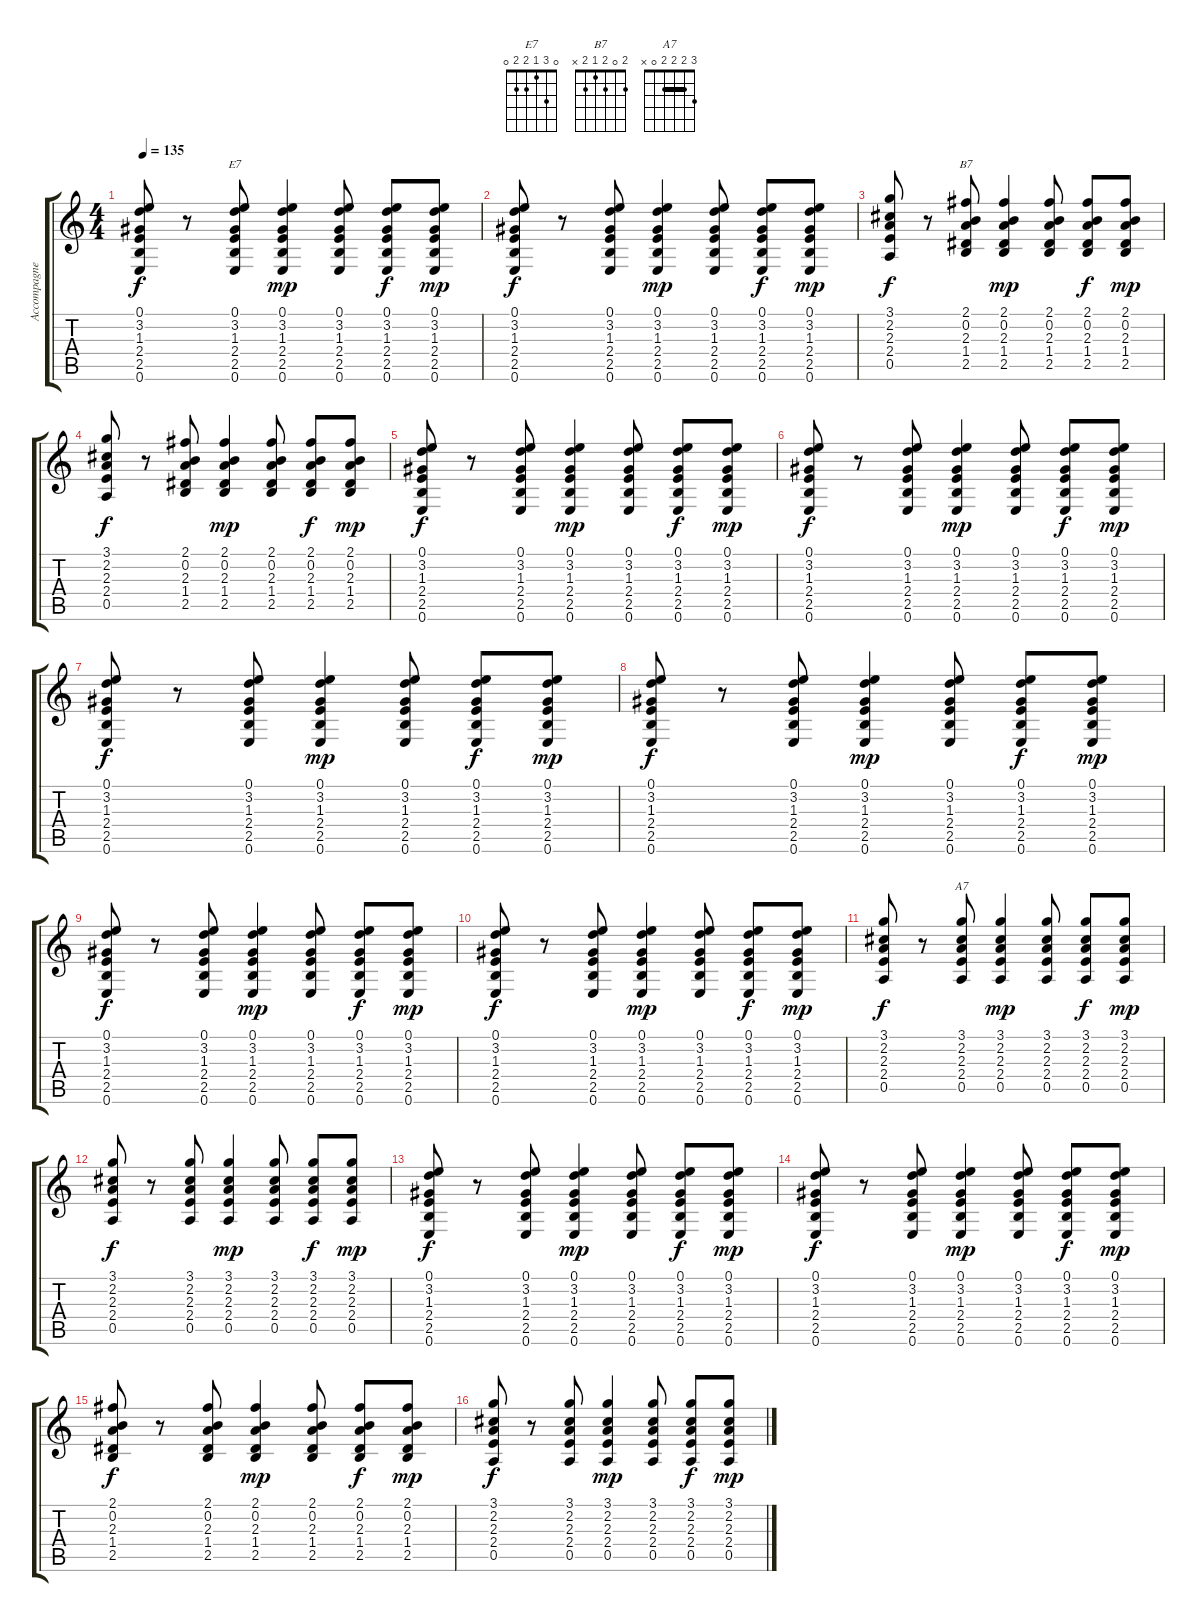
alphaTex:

\track ("Accompagnement" "Accompagne") {instrument electricguitarjazz}
\staff {score tabs}
\tuning (E4 B3 G3 D3 A2 E2) {hide}
\chord ("E7" 0 3 1 2 2 0)
\chord ("B7" 2 0 2 1 2 x)
\chord ("A7" 3 2 2 2 0 x) {barre 2}
\ts (4 4)
\tempo 135
\clef g2
\ks c
(0.1 3.2 1.3 2.4 2.5 0.6).8{dy f} r.8 (0.1 3.2 1.3 2.4 2.5 0.6).8{ch "E7"} (0.1 3.2 1.3 2.4 2.5 0.6).4{dy mp} (0.1 3.2 1.3 2.4 2.5 0.6).8 (0.1 3.2 1.3 2.4 2.5 0.6).8{dy f} (0.1 3.2 1.3 2.4 2.5 0.6).8{dy mp} |
(0.1 3.2 1.3 2.4 2.5 0.6).8{dy f} r.8 (0.1 3.2 1.3 2.4 2.5 0.6).8 (0.1 3.2 1.3 2.4 2.5 0.6).4{dy mp} (0.1 3.2 1.3 2.4 2.5 0.6).8 (0.1 3.2 1.3 2.4 2.5 0.6).8{dy f} (0.1 3.2 1.3 2.4 2.5 0.6).8{dy mp} |
(3.1 2.2 2.3 2.4 0.5).8{dy f} r.8 (2.1 0.2 2.3 1.4 2.5).8{ch "B7"} (2.1 0.2 2.3 1.4 2.5).4{dy mp} (2.1 0.2 2.3 1.4 2.5).8 (2.1 0.2 2.3 1.4 2.5).8{dy f} (2.1 0.2 2.3 1.4 2.5).8{dy mp} |
(3.1 2.2 2.3 2.4 0.5).8{dy f} r.8 (2.1 0.2 2.3 1.4 2.5).8 (2.1 0.2 2.3 1.4 2.5).4{dy mp} (2.1 0.2 2.3 1.4 2.5).8 (2.1 0.2 2.3 1.4 2.5).8{dy f} (2.1 0.2 2.3 1.4 2.5).8{dy mp} |
(0.1 3.2 1.3 2.4 2.5 0.6).8{dy f} r.8 (0.1 3.2 1.3 2.4 2.5 0.6).8 (0.1 3.2 1.3 2.4 2.5 0.6).4{dy mp} (0.1 3.2 1.3 2.4 2.5 0.6).8 (0.1 3.2 1.3 2.4 2.5 0.6).8{dy f} (0.1 3.2 1.3 2.4 2.5 0.6).8{dy mp} |
(0.1 3.2 1.3 2.4 2.5 0.6).8{dy f} r.8 (0.1 3.2 1.3 2.4 2.5 0.6).8 (0.1 3.2 1.3 2.4 2.5 0.6).4{dy mp} (0.1 3.2 1.3 2.4 2.5 0.6).8 (0.1 3.2 1.3 2.4 2.5 0.6).8{dy f} (0.1 3.2 1.3 2.4 2.5 0.6).8{dy mp} |
(0.1 3.2 1.3 2.4 2.5 0.6).8{dy f} r.8 (0.1 3.2 1.3 2.4 2.5 0.6).8 (0.1 3.2 1.3 2.4 2.5 0.6).4{dy mp} (0.1 3.2 1.3 2.4 2.5 0.6).8 (0.1 3.2 1.3 2.4 2.5 0.6).8{dy f} (0.1 3.2 1.3 2.4 2.5 0.6).8{dy mp} |
(0.1 3.2 1.3 2.4 2.5 0.6).8{dy f} r.8 (0.1 3.2 1.3 2.4 2.5 0.6).8 (0.1 3.2 1.3 2.4 2.5 0.6).4{dy mp} (0.1 3.2 1.3 2.4 2.5 0.6).8 (0.1 3.2 1.3 2.4 2.5 0.6).8{dy f} (0.1 3.2 1.3 2.4 2.5 0.6).8{dy mp} |
(0.1 3.2 1.3 2.4 2.5 0.6).8{dy f} r.8 (0.1 3.2 1.3 2.4 2.5 0.6).8 (0.1 3.2 1.3 2.4 2.5 0.6).4{dy mp} (0.1 3.2 1.3 2.4 2.5 0.6).8 (0.1 3.2 1.3 2.4 2.5 0.6).8{dy f} (0.1 3.2 1.3 2.4 2.5 0.6).8{dy mp} |
(0.1 3.2 1.3 2.4 2.5 0.6).8{dy f} r.8 (0.1 3.2 1.3 2.4 2.5 0.6).8 (0.1 3.2 1.3 2.4 2.5 0.6).4{dy mp} (0.1 3.2 1.3 2.4 2.5 0.6).8 (0.1 3.2 1.3 2.4 2.5 0.6).8{dy f} (0.1 3.2 1.3 2.4 2.5 0.6).8{dy mp} |
(3.1 2.2 2.3 2.4 0.5).8{dy f} r.8 (3.1 2.2 2.3 2.4 0.5).8{ch "A7"} (3.1 2.2 2.3 2.4 0.5).4{dy mp} (3.1 2.2 2.3 2.4 0.5).8 (3.1 2.2 2.3 2.4 0.5).8{dy f} (3.1 2.2 2.3 2.4 0.5).8{dy mp} |
(3.1 2.2 2.3 2.4 0.5).8{dy f} r.8 (3.1 2.2 2.3 2.4 0.5).8 (3.1 2.2 2.3 2.4 0.5).4{dy mp} (3.1 2.2 2.3 2.4 0.5).8 (3.1 2.2 2.3 2.4 0.5).8{dy f} (3.1 2.2 2.3 2.4 0.5).8{dy mp} |
(0.1 3.2 1.3 2.4 2.5 0.6).8{dy f} r.8 (0.1 3.2 1.3 2.4 2.5 0.6).8 (0.1 3.2 1.3 2.4 2.5 0.6).4{dy mp} (0.1 3.2 1.3 2.4 2.5 0.6).8 (0.1 3.2 1.3 2.4 2.5 0.6).8{dy f} (0.1 3.2 1.3 2.4 2.5 0.6).8{dy mp} |
(0.1 3.2 1.3 2.4 2.5 0.6).8{dy f} r.8 (0.1 3.2 1.3 2.4 2.5 0.6).8 (0.1 3.2 1.3 2.4 2.5 0.6).4{dy mp} (0.1 3.2 1.3 2.4 2.5 0.6).8 (0.1 3.2 1.3 2.4 2.5 0.6).8{dy f} (0.1 3.2 1.3 2.4 2.5 0.6).8{dy mp} |
(2.1 0.2 2.3 1.4 2.5).8{dy f} r.8 (2.1 0.2 2.3 1.4 2.5).8 (2.1 0.2 2.3 1.4 2.5).4{dy mp} (2.1 0.2 2.3 1.4 2.5).8 (2.1 0.2 2.3 1.4 2.5).8{dy f} (2.1 0.2 2.3 1.4 2.5).8{dy mp} |
(3.1 2.2 2.3 2.4 0.5).8{dy f} r.8 (3.1 2.2 2.3 2.4 0.5).8 (3.1 2.2 2.3 2.4 0.5).4{dy mp} (3.1 2.2 2.3 2.4 0.5).8 (3.1 2.2 2.3 2.4 0.5).8{dy f} (3.1 2.2 2.3 2.4 0.5).8{dy mp}
